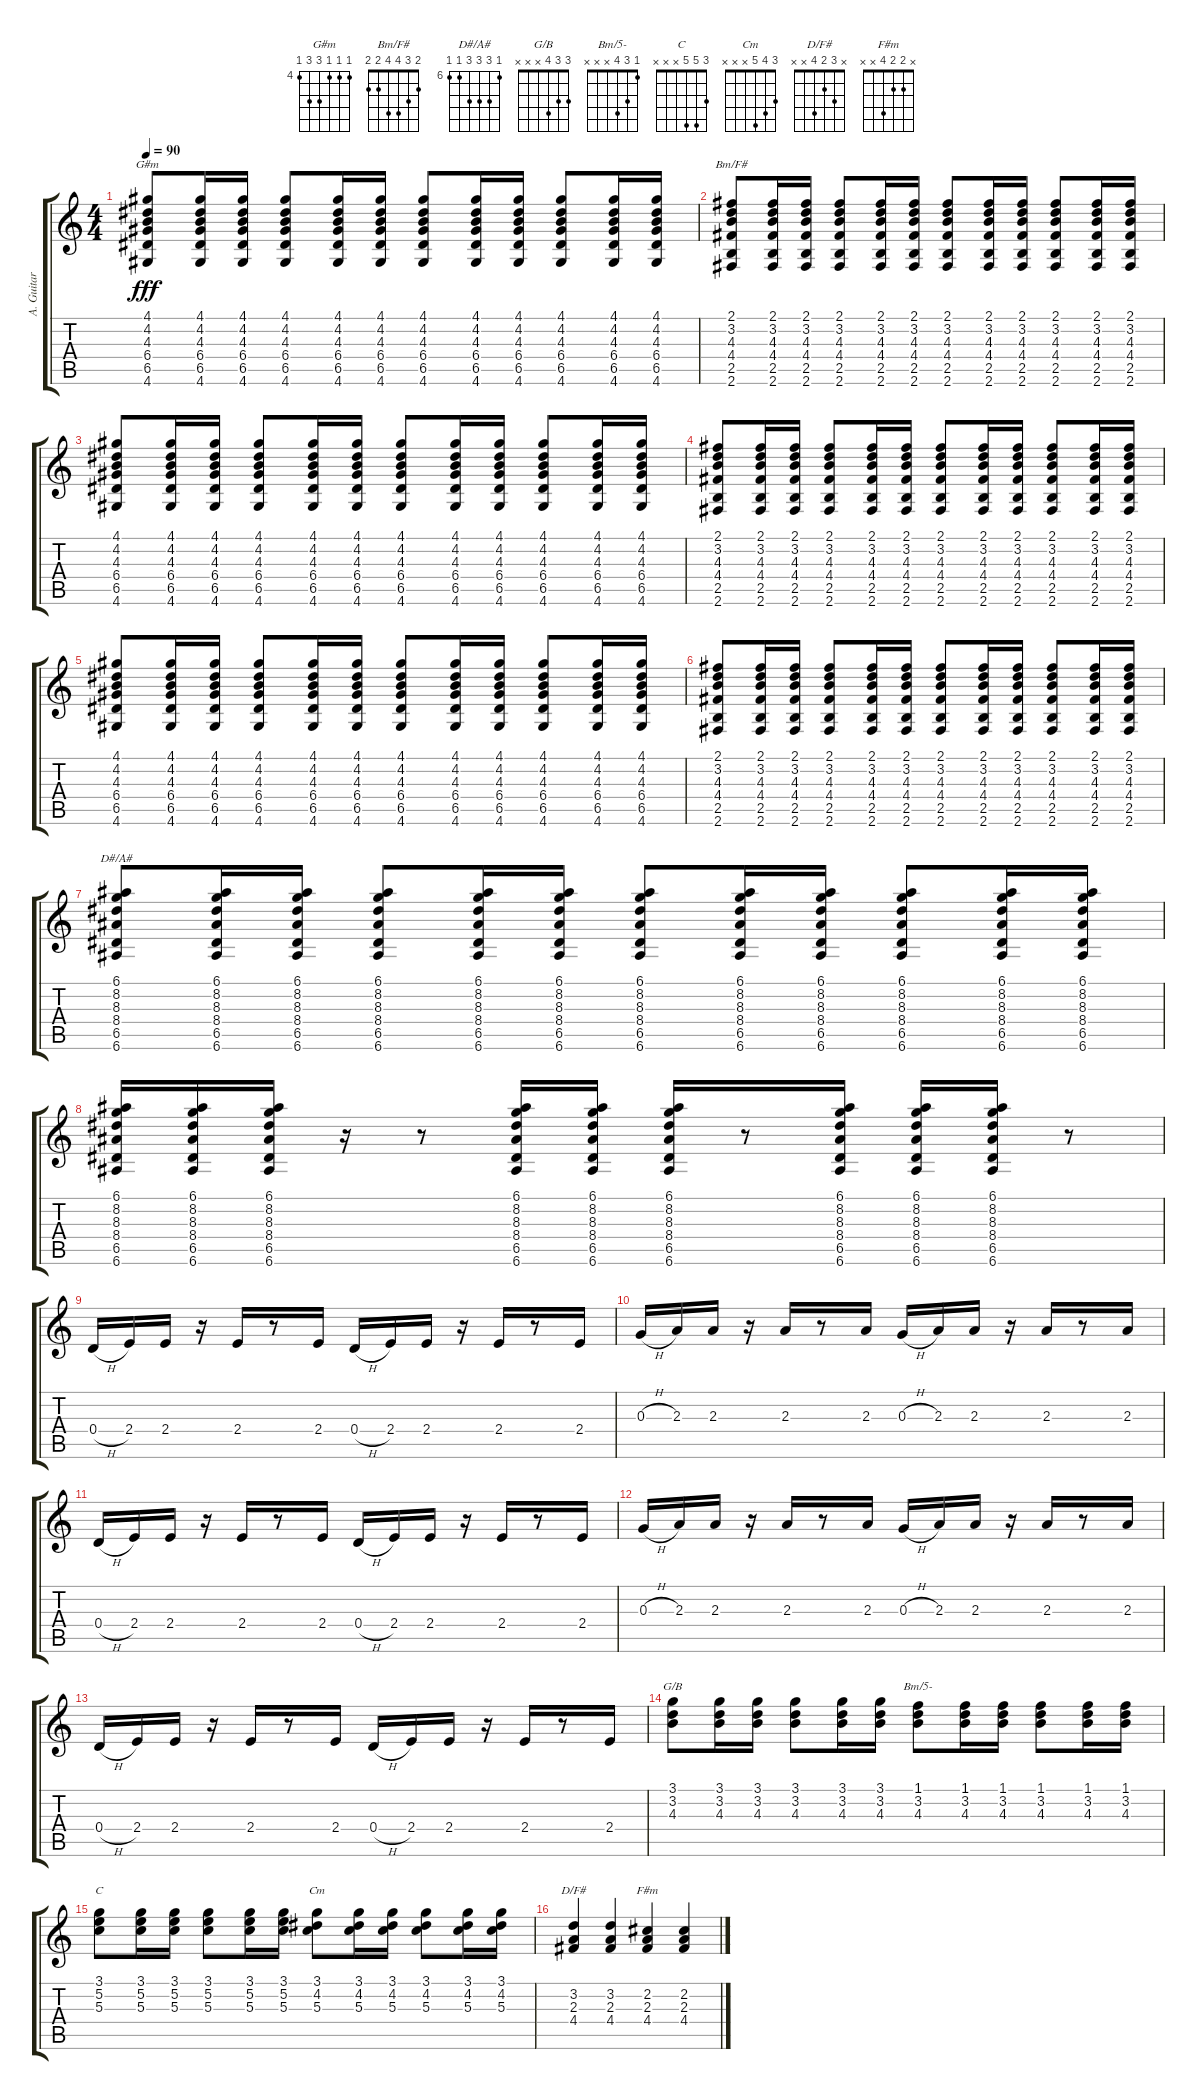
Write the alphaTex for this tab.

\track ("A. Guitar 2" "A. Guitar ") {instrument acousticguitarsteel}
\staff {score tabs}
\tuning (E4 B3 G3 D3 A2 E2) {hide}
\chord ("G#m" 4 4 4 6 6 4) {firstfret 4}
\chord ("Bm/F#" 2 3 4 4 2 2)
\chord ("D#/A#" 6 8 8 8 6 6) {firstfret 6}
\chord ("G/B" 3 3 4 x x x)
\chord ("Bm/5-" 1 3 4 x x x)
\chord ("C" 3 5 5 x x x)
\chord ("Cm" 3 4 5 x x x)
\chord ("D/F#" x 3 2 4 x x)
\chord ("F#m" x 2 2 4 x x)
\ts (4 4)
\tempo 90
\clef g2
\ks c
(4.1 4.2 4.3 6.4 6.5 4.6).8{ch "G#m" dy fff} (4.1 4.2 4.3 6.4 6.5 4.6).16 (4.1 4.2 4.3 6.4 6.5 4.6).16 (4.1 4.2 4.3 6.4 6.5 4.6).8 (4.1 4.2 4.3 6.4 6.5 4.6).16 (4.1 4.2 4.3 6.4 6.5 4.6).16 (4.1 4.2 4.3 6.4 6.5 4.6).8 (4.1 4.2 4.3 6.4 6.5 4.6).16 (4.1 4.2 4.3 6.4 6.5 4.6).16 (4.1 4.2 4.3 6.4 6.5 4.6).8 (4.1 4.2 4.3 6.4 6.5 4.6).16 (4.1 4.2 4.3 6.4 6.5 4.6).16 |
(2.1 3.2 4.3 4.4 2.5 2.6).8{ch "Bm/F#"} (2.1 3.2 4.3 4.4 2.5 2.6).16 (2.1 3.2 4.3 4.4 2.5 2.6).16 (2.1 3.2 4.3 4.4 2.5 2.6).8 (2.1 3.2 4.3 4.4 2.5 2.6).16 (2.1 3.2 4.3 4.4 2.5 2.6).16 (2.1 3.2 4.3 4.4 2.5 2.6).8 (2.1 3.2 4.3 4.4 2.5 2.6).16 (2.1 3.2 4.3 4.4 2.5 2.6).16 (2.1 3.2 4.3 4.4 2.5 2.6).8 (2.1 3.2 4.3 4.4 2.5 2.6).16 (2.1 3.2 4.3 4.4 2.5 2.6).16 |
(4.1 4.2 4.3 6.4 6.5 4.6).8 (4.1 4.2 4.3 6.4 6.5 4.6).16 (4.1 4.2 4.3 6.4 6.5 4.6).16 (4.1 4.2 4.3 6.4 6.5 4.6).8 (4.1 4.2 4.3 6.4 6.5 4.6).16 (4.1 4.2 4.3 6.4 6.5 4.6).16 (4.1 4.2 4.3 6.4 6.5 4.6).8 (4.1 4.2 4.3 6.4 6.5 4.6).16 (4.1 4.2 4.3 6.4 6.5 4.6).16 (4.1 4.2 4.3 6.4 6.5 4.6).8 (4.1 4.2 4.3 6.4 6.5 4.6).16 (4.1 4.2 4.3 6.4 6.5 4.6).16 |
(2.1 3.2 4.3 4.4 2.5 2.6).8 (2.1 3.2 4.3 4.4 2.5 2.6).16 (2.1 3.2 4.3 4.4 2.5 2.6).16 (2.1 3.2 4.3 4.4 2.5 2.6).8 (2.1 3.2 4.3 4.4 2.5 2.6).16 (2.1 3.2 4.3 4.4 2.5 2.6).16 (2.1 3.2 4.3 4.4 2.5 2.6).8 (2.1 3.2 4.3 4.4 2.5 2.6).16 (2.1 3.2 4.3 4.4 2.5 2.6).16 (2.1 3.2 4.3 4.4 2.5 2.6).8 (2.1 3.2 4.3 4.4 2.5 2.6).16 (2.1 3.2 4.3 4.4 2.5 2.6).16 |
(4.1 4.2 4.3 6.4 6.5 4.6).8 (4.1 4.2 4.3 6.4 6.5 4.6).16 (4.1 4.2 4.3 6.4 6.5 4.6).16 (4.1 4.2 4.3 6.4 6.5 4.6).8 (4.1 4.2 4.3 6.4 6.5 4.6).16 (4.1 4.2 4.3 6.4 6.5 4.6).16 (4.1 4.2 4.3 6.4 6.5 4.6).8 (4.1 4.2 4.3 6.4 6.5 4.6).16 (4.1 4.2 4.3 6.4 6.5 4.6).16 (4.1 4.2 4.3 6.4 6.5 4.6).8 (4.1 4.2 4.3 6.4 6.5 4.6).16 (4.1 4.2 4.3 6.4 6.5 4.6).16 |
(2.1 3.2 4.3 4.4 2.5 2.6).8 (2.1 3.2 4.3 4.4 2.5 2.6).16 (2.1 3.2 4.3 4.4 2.5 2.6).16 (2.1 3.2 4.3 4.4 2.5 2.6).8 (2.1 3.2 4.3 4.4 2.5 2.6).16 (2.1 3.2 4.3 4.4 2.5 2.6).16 (2.1 3.2 4.3 4.4 2.5 2.6).8 (2.1 3.2 4.3 4.4 2.5 2.6).16 (2.1 3.2 4.3 4.4 2.5 2.6).16 (2.1 3.2 4.3 4.4 2.5 2.6).8 (2.1 3.2 4.3 4.4 2.5 2.6).16 (2.1 3.2 4.3 4.4 2.5 2.6).16 |
(6.1 8.2 8.3 8.4 6.5 6.6).8{ch "D#/A#"} (6.1 8.2 8.3 8.4 6.5 6.6).16 (6.1 8.2 8.3 8.4 6.5 6.6).16 (6.1 8.2 8.3 8.4 6.5 6.6).8 (6.1 8.2 8.3 8.4 6.5 6.6).16 (6.1 8.2 8.3 8.4 6.5 6.6).16 (6.1 8.2 8.3 8.4 6.5 6.6).8 (6.1 8.2 8.3 8.4 6.5 6.6).16 (6.1 8.2 8.3 8.4 6.5 6.6).16 (6.1 8.2 8.3 8.4 6.5 6.6).8 (6.1 8.2 8.3 8.4 6.5 6.6).16 (6.1 8.2 8.3 8.4 6.5 6.6).16 |
(6.1 8.2 8.3 8.4 6.5 6.6).16 (6.1 8.2 8.3 8.4 6.5 6.6).16 (6.1 8.2 8.3 8.4 6.5 6.6).16 r.16 r.8 (6.1 8.2 8.3 8.4 6.5 6.6).16 (6.1 8.2 8.3 8.4 6.5 6.6).16 (6.1 8.2 8.3 8.4 6.5 6.6).16 r.8 (6.1 8.2 8.3 8.4 6.5 6.6).16 (6.1 8.2 8.3 8.4 6.5 6.6).16 (6.1 8.2 8.3 8.4 6.5 6.6).16 r.8 |
0.4{h}.16 2.4.16 2.4.16 r.16 2.4.16 r.8 2.4.16 0.4{h}.16 2.4.16 2.4.16 r.16 2.4.16 r.8 2.4.16 |
0.3{h}.16 2.3.16 2.3.16 r.16 2.3.16 r.8 2.3.16 0.3{h}.16 2.3.16 2.3.16 r.16 2.3.16 r.8 2.3.16 |
0.4{h}.16 2.4.16 2.4.16 r.16 2.4.16 r.8 2.4.16 0.4{h}.16 2.4.16 2.4.16 r.16 2.4.16 r.8 2.4.16 |
0.3{h}.16 2.3.16 2.3.16 r.16 2.3.16 r.8 2.3.16 0.3{h}.16 2.3.16 2.3.16 r.16 2.3.16 r.8 2.3.16 |
0.4{h}.16 2.4.16 2.4.16 r.16 2.4.16 r.8 2.4.16 0.4{h}.16 2.4.16 2.4.16 r.16 2.4.16 r.8 2.4.16 |
(3.1 3.2 4.3).8{ch "G/B"} (3.1 3.2 4.3).16 (3.1 3.2 4.3).16 (3.1 3.2 4.3).8 (3.1 3.2 4.3).16 (3.1 3.2 4.3).16 (1.1 3.2 4.3).8{ch "Bm/5-"} (1.1 3.2 4.3).16 (1.1 3.2 4.3).16 (1.1 3.2 4.3).8 (1.1 3.2 4.3).16 (1.1 3.2 4.3).16 |
(3.1 5.2 5.3).8{ch "C"} (3.1 5.2 5.3).16 (3.1 5.2 5.3).16 (3.1 5.2 5.3).8 (3.1 5.2 5.3).16 (3.1 5.2 5.3).16 (3.1 4.2 5.3).8{ch "Cm"} (3.1 4.2 5.3).16 (3.1 4.2 5.3).16 (3.1 4.2 5.3).8 (3.1 4.2 5.3).16 (3.1 4.2 5.3).16 |
(3.2 2.3 4.4).4{ch "D/F#"} (3.2 2.3 4.4).4 (2.2 2.3 4.4).4{ch "F#m"} (2.2 2.3 4.4).4
